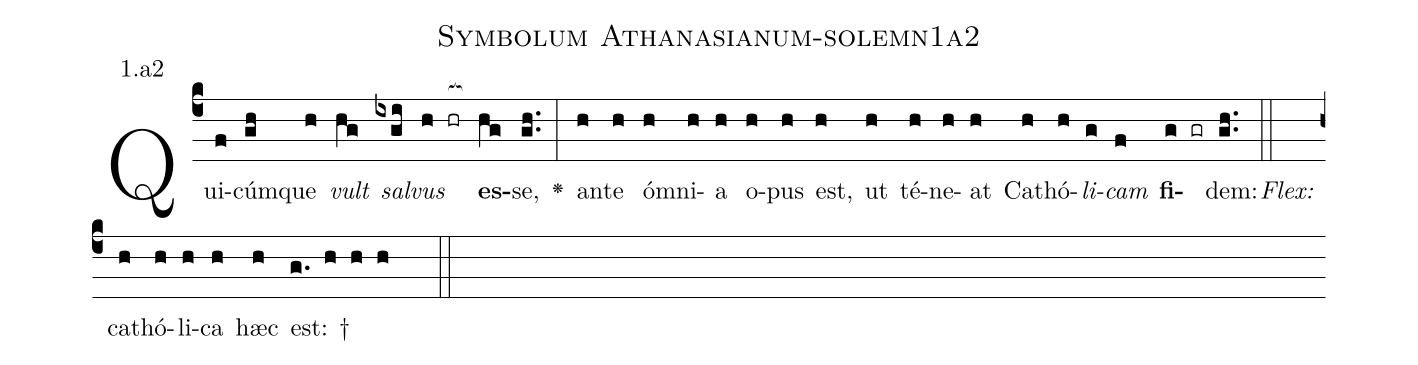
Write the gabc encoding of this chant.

name: Symbolum Athanasianum-solemn1a2;
annotation: 1.a2;
%%
(c4)Qui(f)cúm(gh)que(h) <i>vult</i>(hg) <i>sal</i>(ixgi)<i>vus</i>(h hr[ocb:1{]) <b>es</b>(hg[ocb:0}])se,(gh..) <v>\greheightstar</v>(:) an(h)te(h) óm(h)ni(h)a(h) o(h)pus(h) est,(h) ut(h) té(h)ne(h)at(h) Ca(h)thó(h)<i>li</i>(g)<i>cam</i>(f) <b>fi</b>(g gr)dem:(gh..) (::)
<i>Flex:</i>()  ca(h)thó(h)li(h)ca(h) hæc(h) est: †(g. h h h  ::)

%E(h) u(h) o(g) u(f) a(g) e.(gh..) (::)
